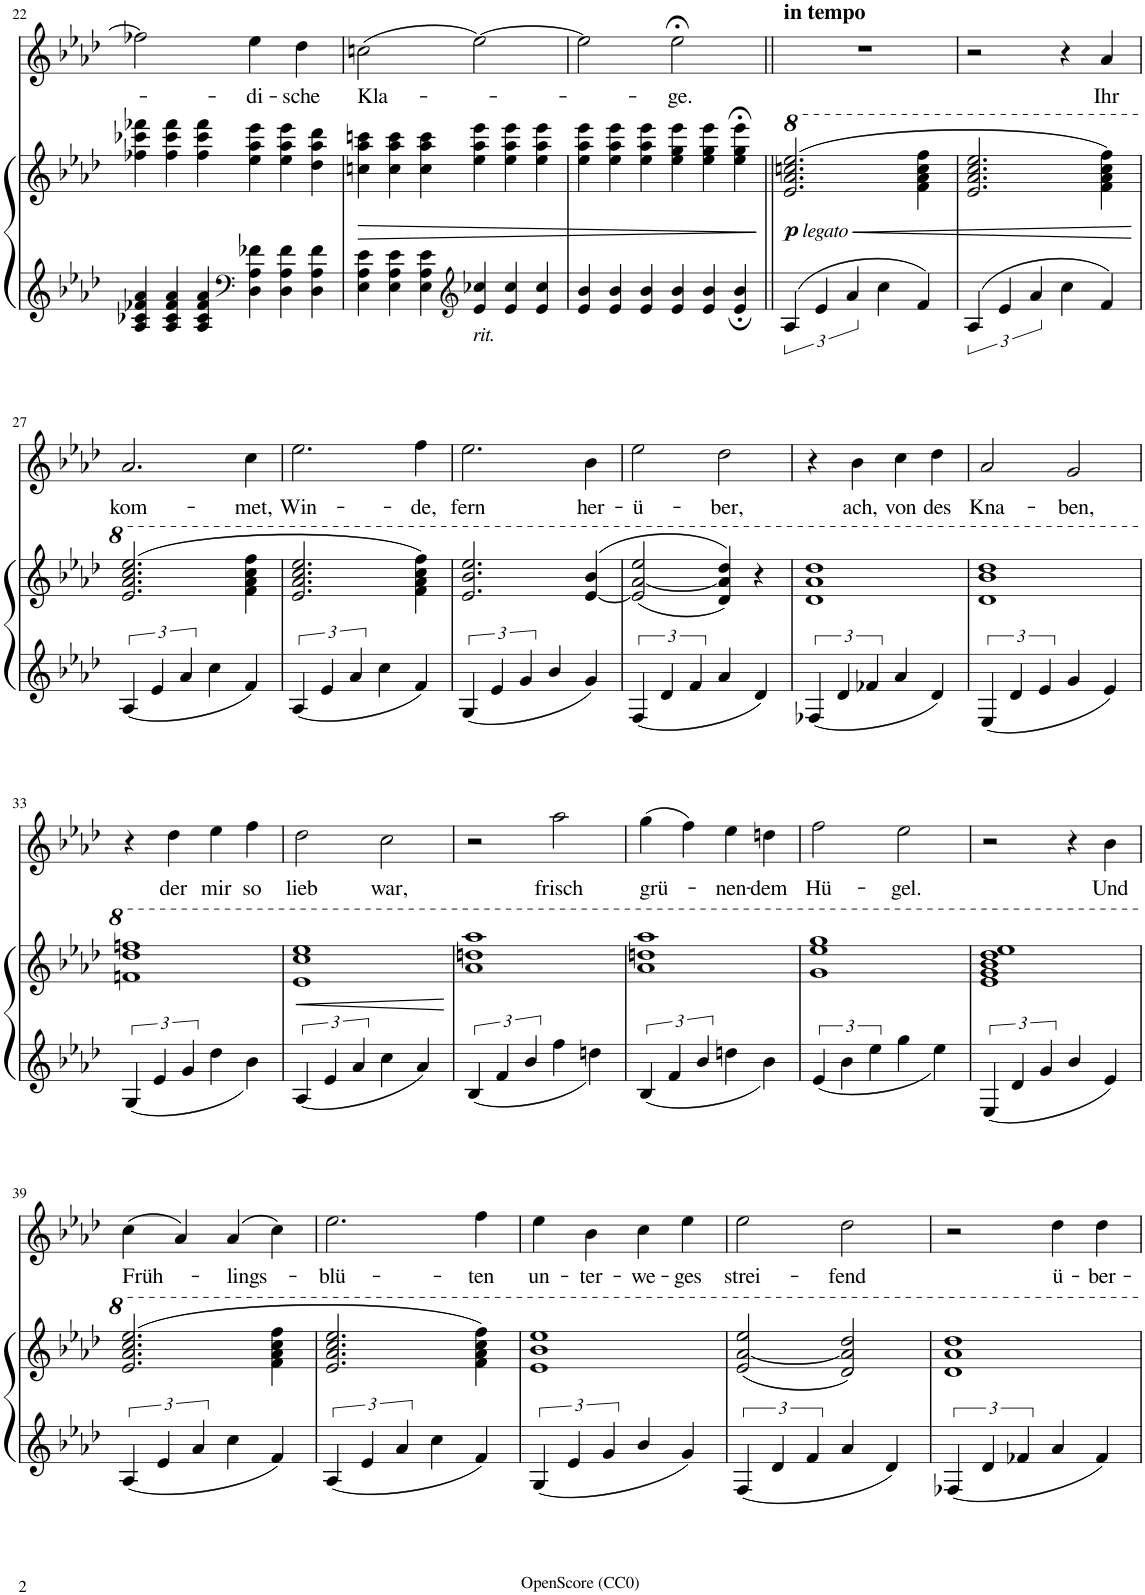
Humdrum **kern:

**kern	**kern	**dynam	**kern	**text
*part2	*part2	*part2	*part1	*part1
*staff3	*staff2	*staff2/3	*staff1	*staff1
*I"Pianoforte	*	*	*I"Singstimme Voice	*
*I'Pno	*	*	*	*
!!LO:PB:g=z
*clefG2	*clefG2	*	*clefG2	*
*k[b-e-a-d-]	*k[b-e-a-d-]	*	*k[b-e-a-d-]	*
*M2/2	*M2/2	*	*M2/2	*
*met(c|)	*met(c|)	*	*met(c|)	*
=22	=22	=22	=22	=22
6A-/ 6c-X/ 6f-X/ 6a-/	6ff-X\ 6ccc-X\ 6fff-X\	.	2ff-X\]	.
6A-/ 6c-/ 6f-/ 6a-/	6ff-\ 6ccc-\ 6fff-\	.	.	.
6A-/ 6c-/ 6f-/ 6a-/	6ff-\ 6ccc-\ 6fff-\	.	.	.
*clefF4	*	*	*	*
!	!	!	!	!LO:LY:b
6D-\ 6A-\ 6f-X\	6ee-\ 6aa-\ 6eee-\	.	4ee-\	-di-
6D-\ 6A-\ 6f-\	6ee-\ 6aa-\ 6eee-\	.	.	.
!	!	!	!	!LO:LY:b
.	.	.	4dd-\	-sche
6D-\ 6A-\ 6f-\	6dd-\ 6aa-\ 6ddd-\	.	.	.
=23	=23	=23	=23	=23
!	!	!LO:HP:b	!	!LO:LY:b
6E-\ 6A-\ 6e-\	6ccn\ 6aa-\ 6cccn\	>	(2ccn\	Kla-
6E-\ 6A-\ 6e-\	6cc\ 6aa-\ 6ccc\	.	.	.
6E-\ 6A-\ 6e-\	6cc\ 6aa-\ 6ccc\	.	.	.
*clefG2	*	*	*	*
!LO:TX:b:i:t=rit.	!	!	!	!
6e-/ 6cc-X/	6ee-\ 6aa-\ 6eee-\	.	[2ee-\)	.
6e-/ 6cc-/	6ee-\ 6aa-\ 6eee-\	.	.	.
6e-/ 6cc-/	6ee-\ 6aa-\ 6eee-\	.	.	.
=24	=24	=24	=24	=24
6e-/ 6b-/	6ee-\ 6aa-\ 6eee-\	.	2ee-\]	.
6e-/ 6b-/	6ee-\ 6aa-\ 6eee-\	.	.	.
6e-/ 6b-/	6ee-\ 6aa-\ 6eee-\	.	.	.
!	!	!	!	!LO:LY:b
6e-/ 6b-/	6ee-\ 6gg\ 6eee-\	.	2ee-;<,\	-ge.
6e-/ 6b-/	6ee-\ 6gg\ 6eee-\	.	.	.
6e-/;, 6b-/;,	6ee-\;<, 6gg\;<, 6eee-\;<,	.	.	.
.	.	]	.	.
=25||	=25||	=25||	=25||	=25||
!	!	!	!LO:TX:a:B:t=in tempo	!
!	!LO:TX:b:i:t=legato	!	!	!
!	!	!LO:HP:b	!	!
!	!	!LO:DY:n=1:b	!	!
6A-/	(2.ee-/ 2.aa-/ 2.cccn/ 2.eee-/	< p	1r	.
6e-/	.	.	.	.
6a-/	.	.	.	.
4cc\	.	.	.	.
4f/	4ff\ 4aa-\ 4ccc\ 4fff\	.	.	.
=26	=26	=26	=26	=26
6A-/	2.ee-/ 2.aa-/ 2.ccc/ 2.eee-/	.	2r	.
6e-/	.	.	.	.
6a-/	.	.	.	.
4cc\	.	.	4r	.
!	!	!	!	!LO:LY:b
4f/	4ff\ 4aa-\ 4ccc\ 4fff\)	.	4a-/	Ihr
.	.	[	.	.
!!LO:LB:g=z
=27	=27	=27	=27	=27
!	!	!	!	!LO:LY:b
6A-/	(2.ee-/ 2.aa-/ 2.ccc/ 2.eee-/	.	2.a-/	kom-
6e-/	.	.	.	.
6a-/	.	.	.	.
4cc\	.	.	.	.
!	!	!	!	!LO:LY:b
4f/	4ff\ 4aa-\ 4ccc\ 4fff\	.	4cc\	-met,
=28	=28	=28	=28	=28
!	!	!	!	!LO:LY:b
6A-/	2.ee-/ 2.aa-/ 2.ccc/ 2.eee-/	.	2.ee-\	Win-
6e-/	.	.	.	.
6a-/	.	.	.	.
4cc\	.	.	.	.
!	!	!	!	!LO:LY:b
4f/	4ff\ 4aa-\ 4ccc\ 4fff\)	.	4ff\	-de,
=29	=29	=29	=29	=29
!	!	!	!	!LO:LY:b
6G/	2.ee-/ 2.bb-/ 2.eee-/	.	2.ee-\	fern
6e-/	.	.	.	.
6g/	.	.	.	.
4b-/	.	.	.	.
!	!	!	!	!LO:LY:b
4g/	(>[4ee-/ 4bb-/	.	4b-\	her-
=30	=30	=30	=30	=30
!	!	!	!	!LO:LY:b
6F/	(<2ee-/] [<2aa-/ 2eee-/	.	2ee-\	-ü-
6d-/	.	.	.	.
6f/	.	.	.	.
!	!	!	!	!LO:LY:b
4a-/	4dd-/ 4aa-/] 4ddd-/))	.	2dd-\	-ber,
4d-/	4r	.	.	.
=31	=31	=31	=31	=31
6F-X/	1dd- 1aa- 1ddd-	.	4r	.
6d-/	.	.	.	.
!	!	!	!	!LO:LY:b
.	.	.	4b-\	ach,
6f-X/	.	.	.	.
!	!	!	!	!LO:LY:b
4a-/	.	.	4cc\	von
!	!	!	!	!LO:LY:b
4d-/	.	.	4dd-\	des
=32	=32	=32	=32	=32
!	!	!	!	!LO:LY:b
6E-/	1dd- 1bb- 1ddd-	.	2a-/	Kna-
6d-/	.	.	.	.
6e-/	.	.	.	.
!	!	!	!	!LO:LY:b
4g/	.	.	2g/	-ben,
4e-/	.	.	.	.
!!LO:LB:g=z
=33	=33	=33	=33	=33
6G/	1ffn 1ddd- 1fffn	.	4r	.
6e-/	.	.	.	.
!	!	!	!	!LO:LY:b
.	.	.	4dd-\	der
6g/	.	.	.	.
!	!	!	!	!LO:LY:b
4dd-\	.	.	4ee-\	mir
!	!	!	!	!LO:LY:b
4b-\	.	.	4ff\	so
=34	=34	=34	=34	=34
!	!	!LO:HP:b	!	!LO:LY:b
6A-/	1ee- 1ccc 1eee-	<	2dd-\	lieb
6e-/	.	.	.	.
6a-/	.	.	.	.
!	!	!	!	!LO:LY:b
4cc\	.	.	2cc\	war,
4a-/	.	.	.	.
.	.	[	.	.
=35	=35	=35	=35	=35
6B-/	1aa- 1dddn 1aaa-	.	2r	.
6f/	.	.	.	.
6b-/	.	.	.	.
!	!	!	!	!LO:LY:b
4ff\	.	.	2aa-\	frisch
4ddn\	.	.	.	.
=36	=36	=36	=36	=36
!	!	!	!	!LO:LY:b
6B-/	1aa- 1dddn 1aaa-	.	(4gg\	grü-
6f/	.	.	.	.
.	.	.	4ff\)	.
6b-/	.	.	.	.
!	!	!	!	!LO:LY:b
4ddn\	.	.	4ee-\	-nen-
!	!	!	!	!LO:LY:b
4b-\	.	.	4ddn\	-dem
=37	=37	=37	=37	=37
!	!	!	!	!LO:LY:b
6e-/	1gg 1eee- 1ggg	.	2ff\	Hü-
6b-\	.	.	.	.
6ee-\	.	.	.	.
!	!	!	!	!LO:LY:b
4gg\	.	.	2ee-\	-gel.
4ee-\	.	.	.	.
=38	=38	=38	=38	=38
6E-/	1ee- 1gg 1bb- 1ddd- 1eee-	.	2r	.
6d-/	.	.	.	.
6g/	.	.	.	.
4b-/	.	.	4r	.
!	!	!	!	!LO:LY:b
4e-/	.	.	4b-\	Und
!!LO:LB:g=z
=39	=39	=39	=39	=39
!	!	!	!	!LO:LY:b
6A-/	(2.ee-/ 2.aa-/ 2.ccc/ 2.eee-/	.	(4cc\	Früh-
6e-/	.	.	.	.
.	.	.	4a-/)	.
6a-/	.	.	.	.
!	!	!	!	!LO:LY:b
4cc\	.	.	(4a-/	-lings-
4f/	4ff\ 4aa-\ 4ccc\ 4fff\	.	4cc\)	.
=40	=40	=40	=40	=40
!	!	!	!	!LO:LY:b
6A-/	2.ee-/ 2.aa-/ 2.ccc/ 2.eee-/	.	2.ee-\	-blü-
6e-/	.	.	.	.
6a-/	.	.	.	.
4cc\	.	.	.	.
!	!	!	!	!LO:LY:b
4f/	4ff\ 4aa-\ 4ccc\ 4fff\)	.	4ff\	-ten
=41	=41	=41	=41	=41
!	!	!	!	!LO:LY:b
6G/	1ee- 1bb- 1eee-	.	4ee-\	un-
6e-/	.	.	.	.
!	!	!	!	!LO:LY:b
.	.	.	4b-\	-ter-
6g/	.	.	.	.
!	!	!	!	!LO:LY:b
4b-/	.	.	4cc\	-we-
!	!	!	!	!LO:LY:b
4g/	.	.	4ee-\	-ges
=42	=42	=42	=42	=42
!	!	!	!	!LO:LY:b
6F/	(<2ee-/ [<2aa-/ 2eee-/	.	2ee-\	strei-
6d-/	.	.	.	.
6f/	.	.	.	.
!	!	!	!	!LO:LY:b
4a-/	2dd-/ 2aa-/] 2ddd-/)	.	2dd-\	-fend
4d-/	.	.	.	.
=43	=43	=43	=43	=43
6F-X/	1dd- 1aa- 1ddd-	.	2r	.
6d-/	.	.	.	.
6f-X/	.	.	.	.
!	!	!	!	!LO:LY:b
4a-/	.	.	4dd-\	ü-
!	!	!	!	!LO:LY:b
4f-/	.	.	4dd-\	-ber-
=	=	=	=	=
*-	*-	*-	*-	*-
